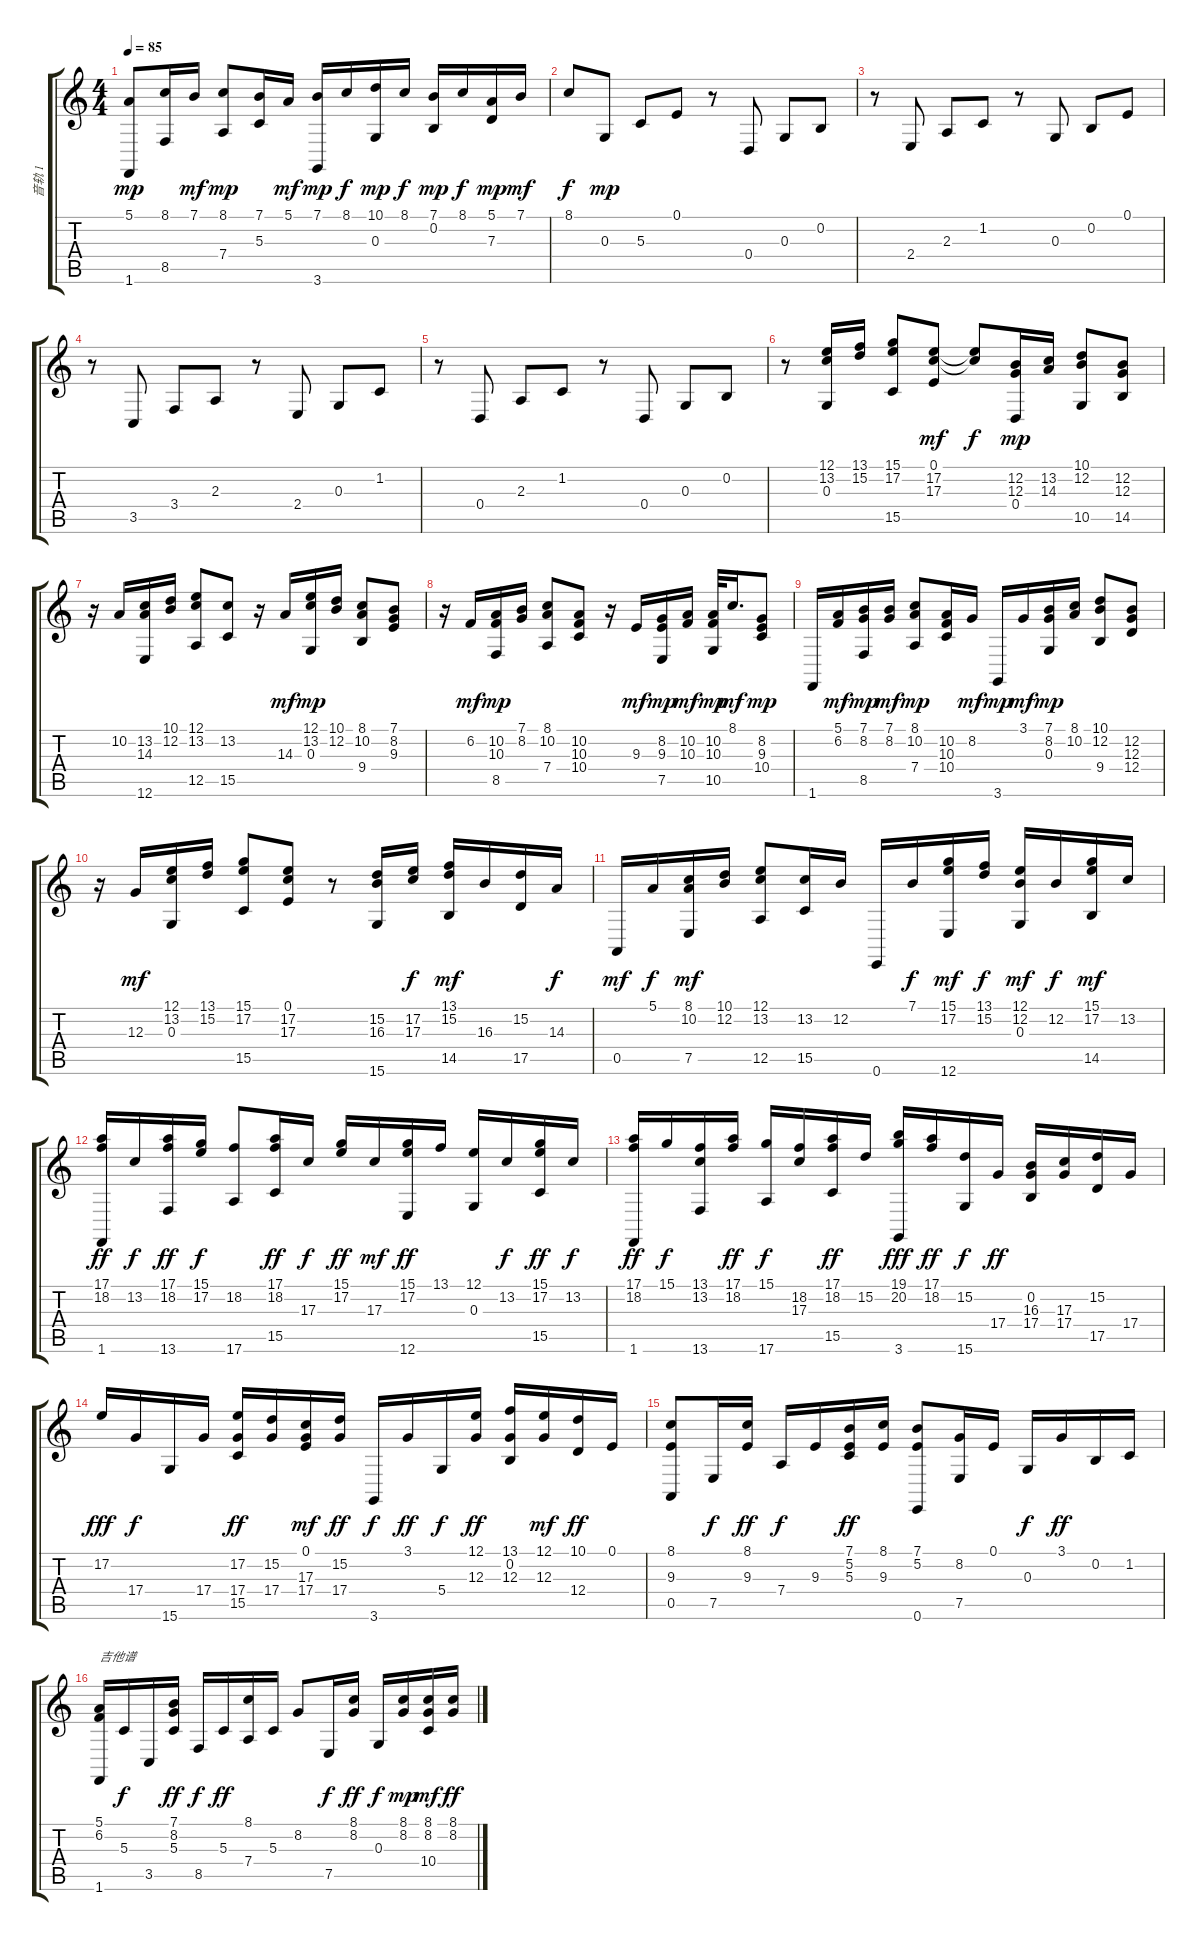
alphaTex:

\track ("音轨 1" "音轨 1") {instrument acousticgrandpiano}
\staff {score tabs}
\tuning (E4 B3 G3 D3 A2 E2) {hide}
\ts (4 4)
\tempo 85
\clef g2
\ks c
(5.1 1.6).8{dy mp} (8.1 8.5).16 7.1.16{dy mf} (8.1 7.4).8{dy mp} (7.1 5.3).16 5.1.16{dy mf} (7.1 3.6).16{dy mp} 8.1.16{dy f} (10.1 0.3).16{dy mp} 8.1.16{dy f} (7.1 0.2).16{dy mp} 8.1.16{dy f} (5.1 7.3).16{dy mp} 7.1.16{dy mf} |
8.1.8{dy f} 0.3.8{dy mp} 5.3.8 0.1.8 r.8 0.4.8 0.3.8 0.2.8 |
r.8 2.4.8 2.3.8 1.2.8 r.8 0.3.8 0.2.8 0.1.8 |
r.8 3.5.8 3.4.8 2.3.8 r.8 2.4.8 0.3.8 1.2.8 |
r.8 0.4.8 2.3.8 1.2.8 r.8 0.4.8 0.3.8 0.2.8 |
r.8 (12.1 13.2 0.3).16 (13.1 15.2).16 (15.1 17.2 15.5).8 (0.1 17.2 17.3).8{dy mf} (17.2{t} 17.3{t}).8{dy f} (12.2 12.3 0.4).16{dy mp} (13.2 14.3).16 (10.1 12.2 10.5).8 (12.2 12.3 14.5).8 |
r.16 10.2.16 (13.2 14.3 12.6).16 (10.1 12.2).16 (12.1 13.2 12.5).8 (13.2 15.5).8 r.16 14.3.16{dy mf} (12.1 13.2 0.3).16{dy mp} (10.1 12.2).16 (8.1 10.2 9.4).8 (7.1 8.2 9.3).8 |
r.16 6.2.16{dy mf} (10.2 10.3 8.5).16{dy mp} (7.1 8.2).16 (8.1 10.2 7.4).8 (10.2 10.3 10.4).8 r.16 9.3.16{dy mf} (8.2 9.3 7.5).16{dy mp} (10.2 10.3).16{dy mf} (10.2 10.3 10.5).32{dy mp} 8.1.16{d dy mf} (8.2 9.3 10.4).8{dy mp} |
1.6.16 (5.1 6.2).16{dy mf} (7.1 8.2 8.5).16{dy mp} (7.1 8.2).16{dy mf} (8.1 10.2 7.4).8{dy mp} (10.2 10.3 10.4).16 8.2.16{dy mf} 3.6.16{dy mp} 3.1.16{dy mf} (7.1 8.2 0.3).16{dy mp} (8.1 10.2).16 (10.1 12.2 9.4).8 (12.2 12.3 12.4).8 |
r.16 12.3.16{dy mf} (12.1 13.2 0.3).16 (13.1 15.2).16 (15.1 17.2 15.5).8 (0.1 17.2 17.3).8 r.8 (15.2 16.3 15.6).16 (17.2 17.3).16{dy f} (13.1 15.2 14.5).16{dy mf} 16.3.16 (15.2 17.5).16 14.3.16{dy f} |
0.5.16{dy mf} 5.1.16{dy f} (8.1 10.2 7.5).16{dy mf} (10.1 12.2).16 (12.1 13.2 12.5).8 (13.2 15.5).16 12.2.16 0.6.16 7.1.16{dy f} (15.1 17.2 12.6).16{dy mf} (13.1 15.2).16{dy f} (12.1 12.2 0.3).16{dy mf} 12.2.16{dy f} (15.1 17.2 14.5).16{dy mf} 13.2.16 |
(17.1 18.2 1.6).16{dy ff} 13.2.16{dy f} (17.1 18.2 13.6).16{dy ff} (15.1 17.2).16{dy f} (18.2 17.6).8 (17.1 18.2 15.5).16{dy ff} 17.3.16{dy f} (15.1 17.2).16{dy ff} 17.3.16{dy mf} (15.1 17.2 12.6).16{dy ff} 13.1.16 (12.1 0.3).16 13.2.16{dy f} (15.1 17.2 15.5).16{dy ff} 13.2.16{dy f} |
(17.1 18.2 1.6).16{dy ff} 15.1.16{dy f} (13.1 13.2 13.6).16 (17.1 18.2).16{dy ff} (15.1 17.6).16{dy f} (18.2 17.3).16 (17.1 18.2 15.5).16{dy ff} 15.2.16 (19.1 20.2 3.6).16{dy fff} (17.1 18.2).16{dy ff} (15.2 15.6).16{dy f} 17.4.16{dy ff} (0.2 16.3 17.4).16 (17.3 17.4).16 (15.2 17.5).16 17.4.16 |
17.2.16{dy fff} 17.4.16{dy f} 15.6.16 17.4.16 (17.2 17.4 15.5).16{dy ff} (15.2 17.4).16 (0.1 17.3 17.4).16{dy mf} (15.2 17.4).16{dy ff} 3.6.16{dy f} 3.1.16{dy ff} 5.4.16{dy f} (12.1 12.3).16{dy ff} (13.1 0.2 12.3).16 (12.1 12.3).16{dy mf} (10.1 12.4).16{dy ff} 0.1.16 |
(8.1 9.3 0.5).8 7.5.16{dy f} (8.1 9.3).16{dy ff} 7.4.16{dy f} 9.3.16 (7.1 5.2 5.3).16{dy ff} (8.1 9.3).16 (7.1 5.2 0.6).8 (8.2 7.5).16 0.1.16 0.3.16{dy f} 3.1.16{dy ff} 0.2.16 1.2.16 |
(5.1 6.2 1.6).16{txt "吉他谱"} 5.3.16{dy f} 3.5.16 (7.1 8.2 5.3).16{dy ff} 8.5.16{dy f} 5.3.16{dy ff} (8.1 7.4).16 5.3.16 8.2.8 7.5.16{dy f} (8.1 8.2).16{dy ff} 0.3.16{dy f} (8.1 8.2).16{dy mp} (8.1 8.2 10.4).16{dy mf} (8.1 8.2).16{dy ff}
